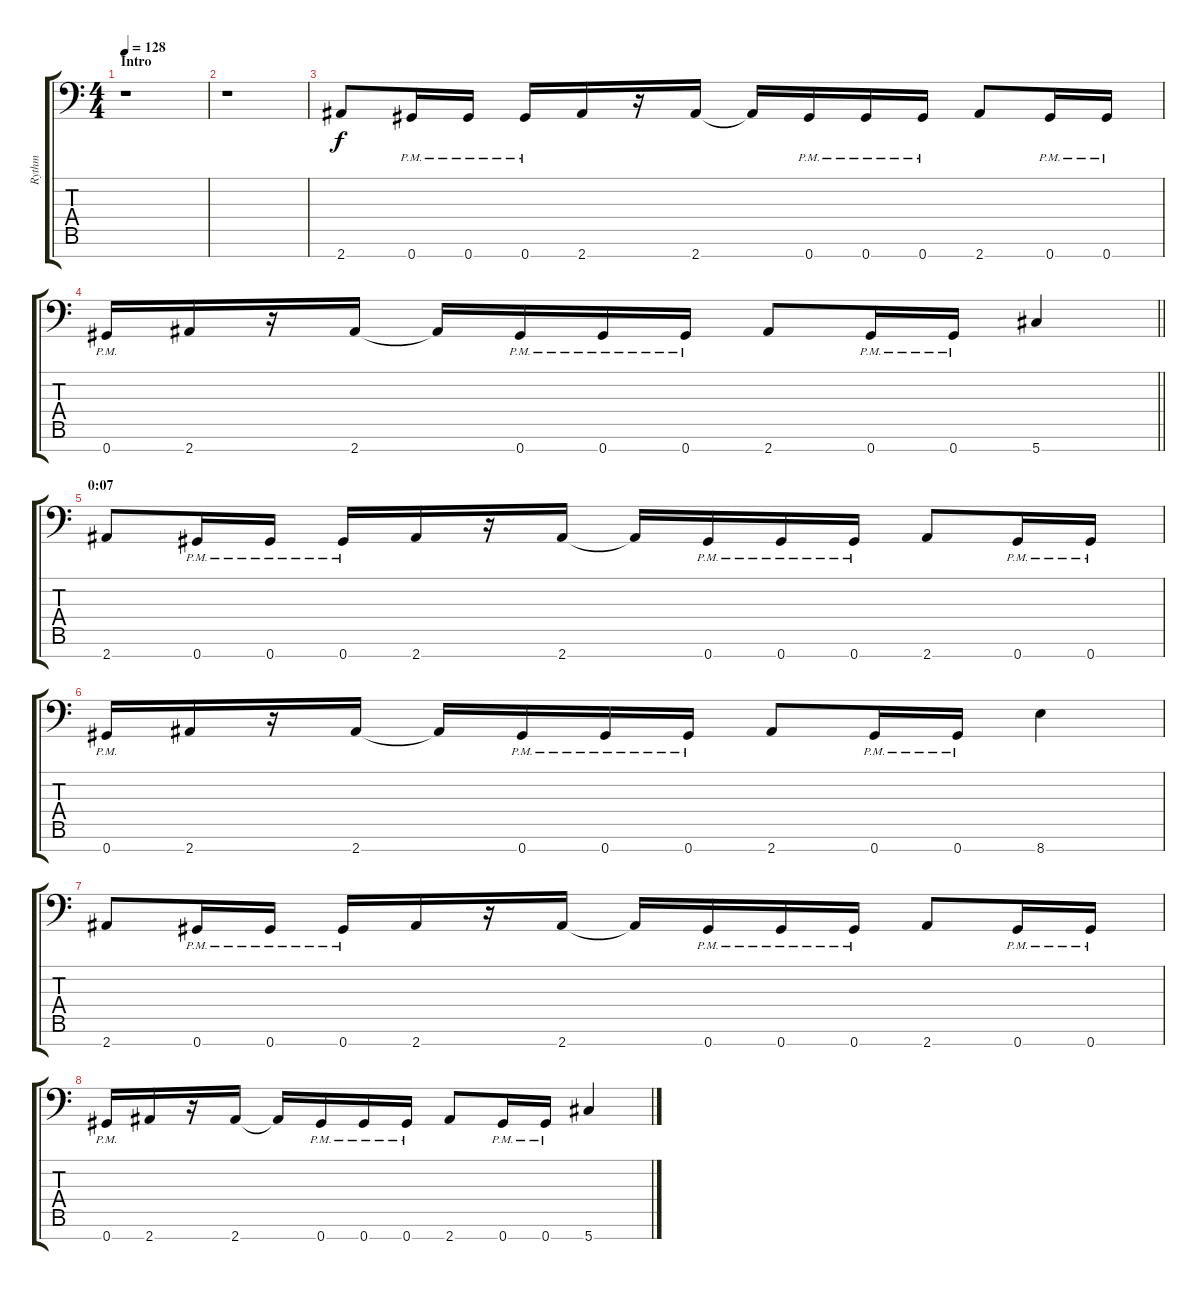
\track ("Rythm" "Rythm") {instrument distortionguitar}
\staff {score tabs}
\tuning (Eb4 Bb3 Gb3 Db3 Ab2 Eb2 Ab1) {hide}
\ts (4 4)
\section ("" "Intro")
\tempo 128
\clef f4
\ks c
r.1{dy f instrument distortionguitar} |
r.1 |
2.7.8 0.7{pm}.16 0.7{pm}.16 0.7{pm}.16 2.7.16 r.16 2.7.16 2.7{t}.16 0.7{pm}.16 0.7{pm}.16 0.7{pm}.16 2.7.8 0.7{pm}.16 0.7{pm}.16 |
\barLineRight lightlight
0.7{pm}.16 2.7.16 r.16 2.7.16 2.7{t}.16 0.7{pm}.16 0.7{pm}.16 0.7{pm}.16 2.7.8 0.7{pm}.16 0.7{pm}.16 5.7.4 |
\section ("" "0:07")
2.7.8 0.7{pm}.16 0.7{pm}.16 0.7{pm}.16 2.7.16 r.16 2.7.16 2.7{t}.16 0.7{pm}.16 0.7{pm}.16 0.7{pm}.16 2.7.8 0.7{pm}.16 0.7{pm}.16 |
0.7{pm}.16 2.7.16 r.16 2.7.16 2.7{t}.16 0.7{pm}.16 0.7{pm}.16 0.7{pm}.16 2.7.8 0.7{pm}.16 0.7{pm}.16 8.7.4 |
2.7.8 0.7{pm}.16 0.7{pm}.16 0.7{pm}.16 2.7.16 r.16 2.7.16 2.7{t}.16 0.7{pm}.16 0.7{pm}.16 0.7{pm}.16 2.7.8 0.7{pm}.16 0.7{pm}.16 |
0.7{pm}.16 2.7.16 r.16 2.7.16 2.7{t}.16 0.7{pm}.16 0.7{pm}.16 0.7{pm}.16 2.7.8 0.7{pm}.16 0.7{pm}.16 5.7.4
